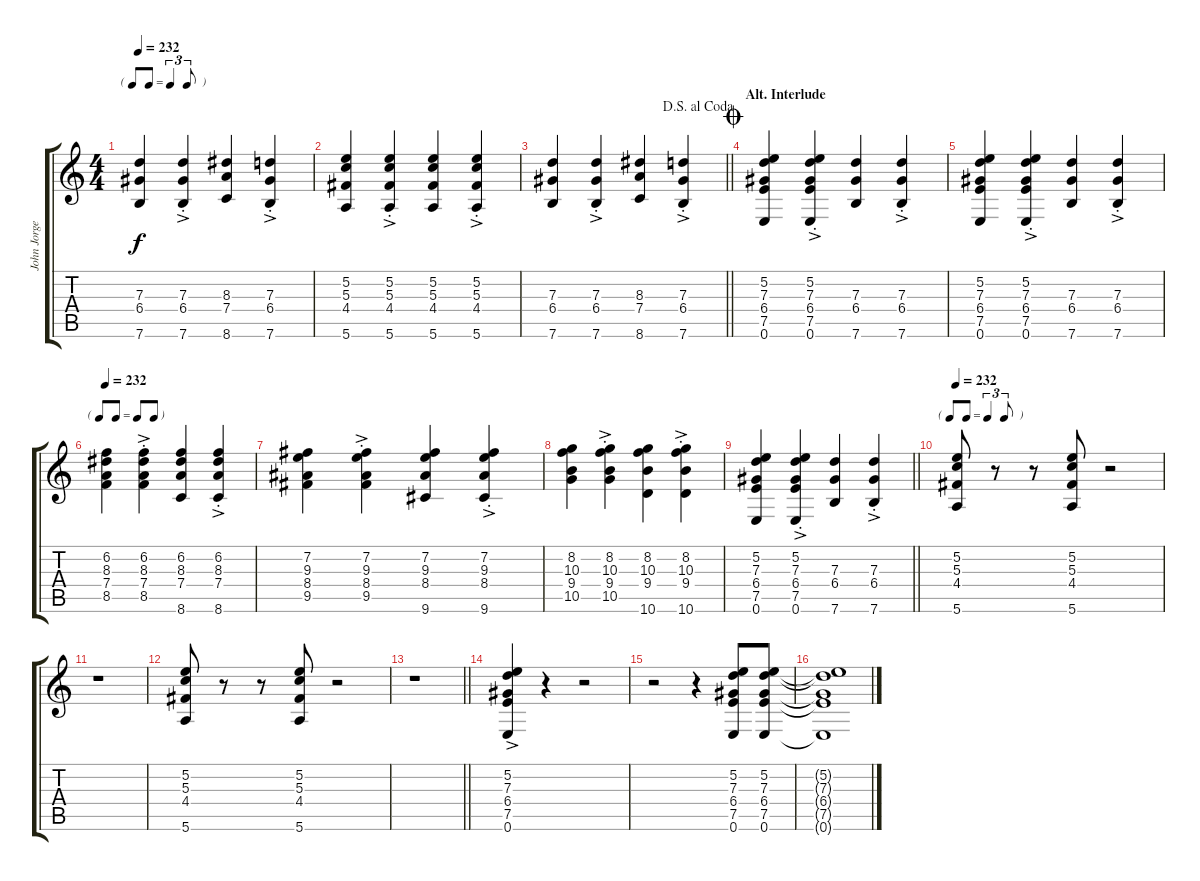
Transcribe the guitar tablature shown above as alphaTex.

\track ("John Jorgenson - Rhythm 1" "John Jorge") {instrument acousticguitarsteel}
\staff {score tabs}
\tuning (E4 B3 G3 D3 A2 E2) {hide}
\ts (4 4)
\tf triplet8th
\tempo 232
\clef g2
\ks c
(7.3 6.4 7.6).4{dy f} (7.3{ac st} 6.4{ac st} 7.6{ac st}).4 (8.3 7.4 8.6).4 (7.3{ac st} 6.4{ac st} 7.6{ac st}).4 |
(5.2 5.3 4.4 5.6).4 (5.2{ac st} 5.3{ac st} 4.4{ac st} 5.6{ac st}).4 (5.2 5.3 4.4 5.6).4 (5.2{ac st} 5.3{ac st} 4.4{ac st} 5.6{ac st}).4 |
\jump dalsegnoalcoda
\barLineRight lightlight
(7.3 6.4 7.6).4 (7.3{ac st} 6.4{ac st} 7.6{ac st}).4 (8.3 7.4 8.6).4 (7.3{ac st} 6.4{ac st} 7.6{ac st}).4 |
\section ("" "Alt. Interlude")
\jump coda
(5.2 7.3 6.4 7.5 0.6).4 (5.2{ac st} 7.3{ac st} 6.4{ac st} 7.5{ac st} 0.6{ac st}).4 (7.3 6.4 7.6).4 (7.3{ac st} 6.4{ac st} 7.6{ac st}).4 |
(5.2 7.3 6.4 7.5 0.6).4 (5.2{ac st} 7.3{ac st} 6.4{ac st} 7.5{ac st} 0.6{ac st}).4 (7.3 6.4 7.6).4 (7.3{ac st} 6.4{ac st} 7.6{ac st}).4 |
\tf none
\tempo 232
(6.2 8.3 7.4 8.5).4 (6.2{ac st} 8.3{ac st} 7.4{ac st} 8.5{ac st}).4 (6.2 8.3 7.4 8.6).4 (6.2{ac st} 8.3{ac st} 7.4{ac st} 8.6{ac st}).4 |
(7.2 9.3 8.4 9.5).4 (7.2{ac st} 9.3{ac st} 8.4{ac st} 9.5{ac st}).4 (7.2 9.3 8.4 9.6).4 (7.2{ac st} 9.3{ac st} 8.4{ac st} 9.6{ac st}).4 |
(8.2 10.3 9.4 10.5).4 (8.2{ac st} 10.3{ac st} 9.4{ac st} 10.5{ac st}).4 (8.2 10.3 9.4 10.6).4 (8.2{ac st} 10.3{ac st} 9.4{ac st} 10.6{ac st}).4 |
\barLineRight lightlight
(5.2 7.3 6.4 7.5 0.6).4 (5.2{ac st} 7.3{ac st} 6.4{ac st} 7.5{ac st} 0.6{ac st}).4 (7.3 6.4 7.6).4 (7.3{ac st} 6.4{ac st} 7.6{ac st}).4 |
\tf triplet8th
\tempo 232
(5.2 5.3 4.4 5.6).8 r.8 r.8 (5.2 5.3 4.4 5.6).8 r.2 |
r.1 |
(5.2 5.3 4.4 5.6).8 r.8 r.8 (5.2 5.3 4.4 5.6).8 r.2 |
\barLineRight lightlight
r.1 |
(5.2{ac} 7.3{ac} 6.4{ac} 7.5{ac} 0.6{ac}).4 r.4 r.2 |
r.2 r.4 (5.2 7.3 6.4 7.5 0.6).8 (5.2 7.3 6.4 7.5 0.6).8 |
(5.2{t} 7.3{t} 6.4{t} 7.5{t} 0.6{t}).1
